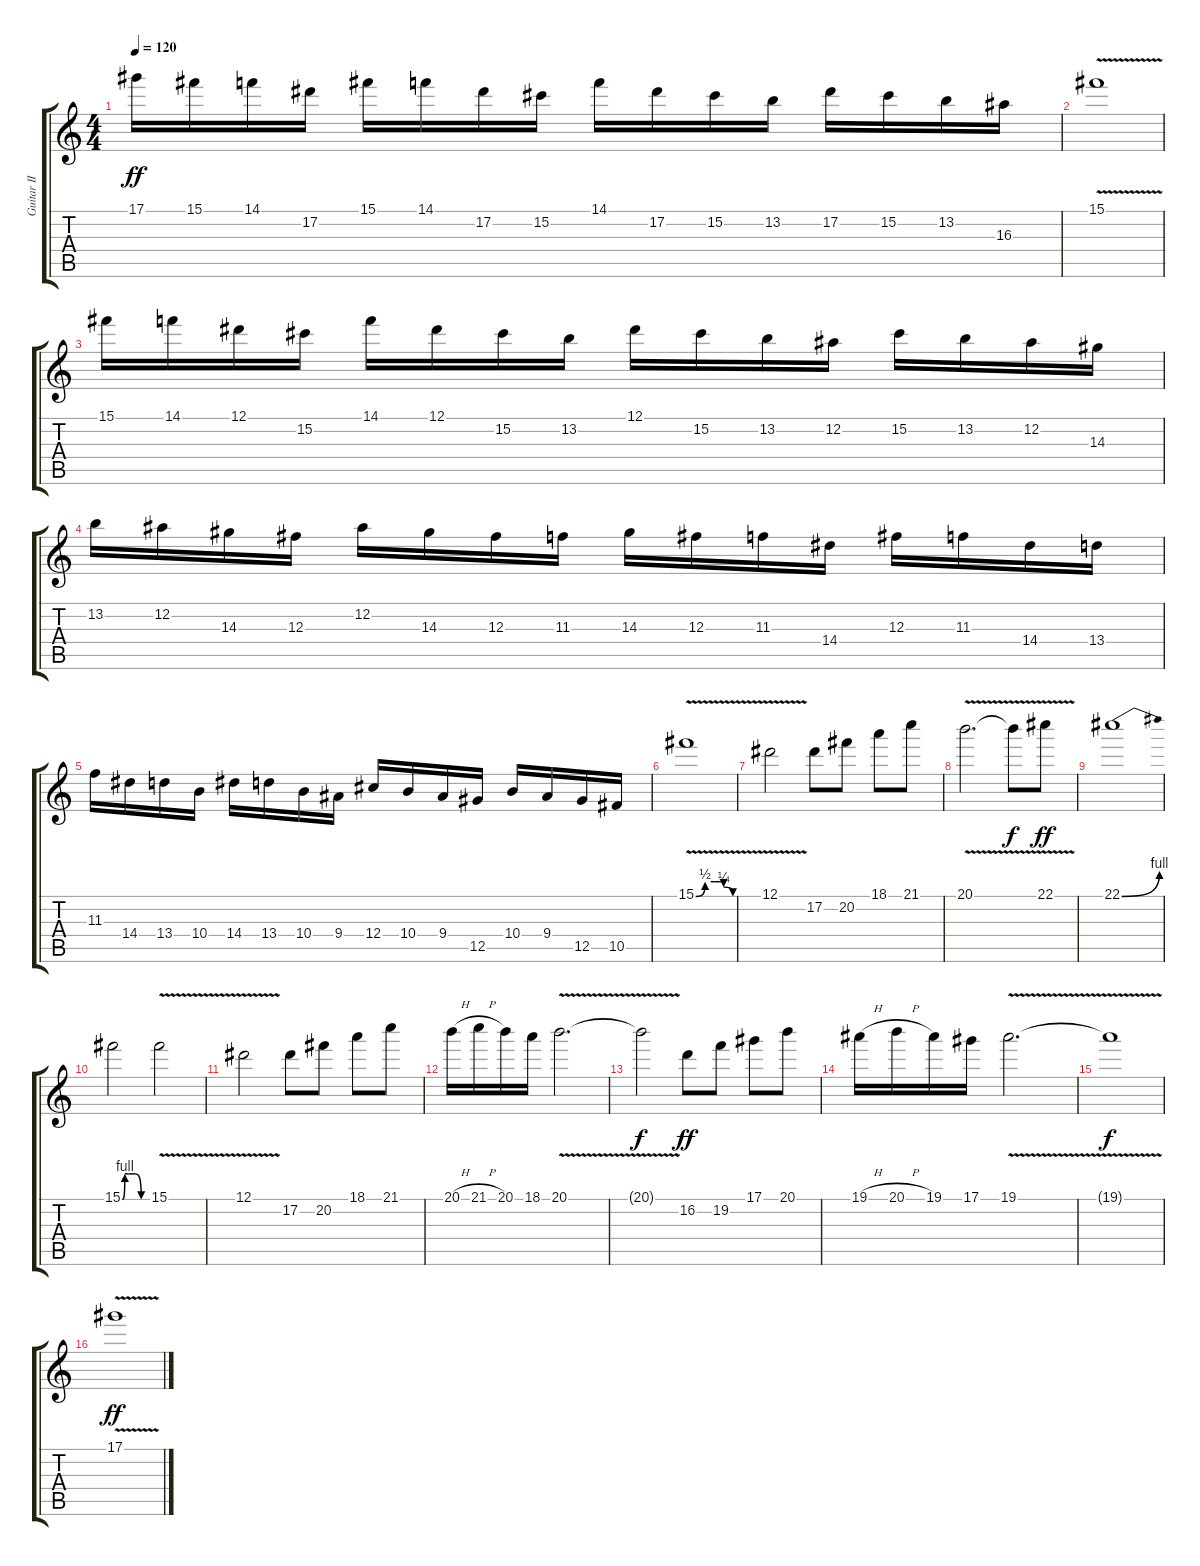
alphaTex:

\track ("Guitar II" "Guitar II") {instrument overdrivenguitar}
\staff {score tabs}
\tuning (Eb4 Bb3 Gb3 Db3 Ab2 Eb2) {hide}
\ts (4 4)
\tempo 120
\clef g2
\ks c
17.1.16{dy ff} 15.1.16 14.1.16 17.2.16 15.1.16 14.1.16 17.2.16 15.2.16 14.1.16 17.2.16 15.2.16 13.2.16 17.2.16 15.2.16 13.2.16 16.3.16 |
15.1{v}.1 |
15.1.16 14.1.16 12.1.16 15.2.16 14.1.16 12.1.16 15.2.16 13.2.16 12.1.16 15.2.16 13.2.16 12.2.16 15.2.16 13.2.16 12.2.16 14.3.16 |
13.2.16 12.2.16 14.3.16 12.3.16 12.2.16 14.3.16 12.3.16 11.3.16 14.3.16 12.3.16 11.3.16 14.4.16 12.3.16 11.3.16 14.4.16 13.4.16 |
11.3.16 14.4.16 13.4.16 10.4.16 14.4.16 13.4.16 10.4.16 9.4.16 12.4.16 10.4.16 9.4.16 12.5.16 10.4.16 9.4.16 12.5.16 10.5.16 |
15.1{be (custom 0 0 15 2 30 2 40 2 45 1 60 0) v}.1 |
12.1{v}.2 17.2.8 20.2.8 18.1.8 21.1.8 |
20.1{v}.2{d} 20.1{t}.8{dy f} 22.1{v}.8{dy ff} |
22.1{be (bend 0 0 60 4)}.1 |
15.1{be (custom 0 0 6 4 15 4 30 4 45 0 60 0)}.2 15.1{v}.2 |
12.1{v}.2 17.2.8 20.2.8 18.1.8 21.1.8 |
20.1{h}.16 21.1{h}.16 20.1.16 18.1.16 20.1{v}.2{d} |
20.1{t}.2{dy f} 16.2.8{dy ff} 19.2.8 17.1.8 20.1.8 |
19.1{h}.16 20.1{h}.16 19.1.16 17.1.16 19.1{v}.2{d} |
19.1{t}.1{dy f} |
17.1{v}.1{dy ff}
